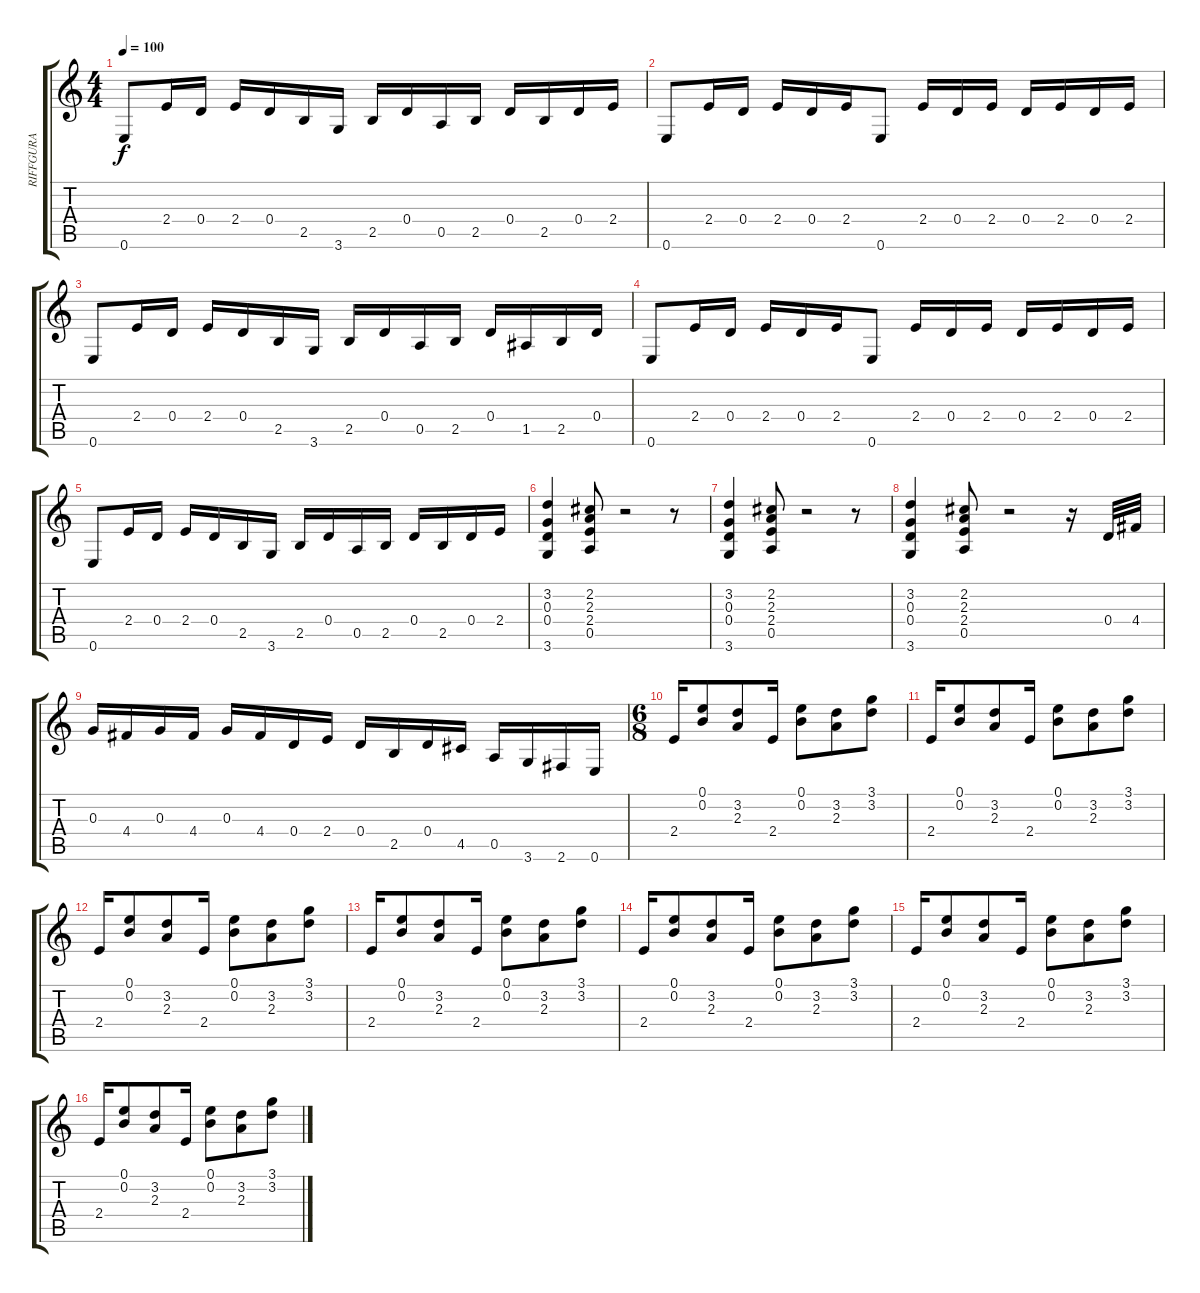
\track ("RIFFGURA" "RIFFGURA") {instrument overdrivenguitar}
\staff {score tabs}
\tuning (E4 B3 G3 D3 A2 E2) {hide}
\ts (4 4)
\tempo 100
\clef g2
\ks c
0.6.8{dy f} 2.4.16 0.4.16 2.4.16 0.4.16 2.5.16 3.6.16 2.5.16 0.4.16 0.5.16 2.5.16 0.4.16 2.5.16 0.4.16 2.4.16 |
0.6.8 2.4.16 0.4.16 2.4.16 0.4.16 2.4.16 0.6.8 2.4.16 0.4.16 2.4.16 0.4.16 2.4.16 0.4.16 2.4.16 |
0.6.8 2.4.16 0.4.16 2.4.16 0.4.16 2.5.16 3.6.16 2.5.16 0.4.16 0.5.16 2.5.16 0.4.16 1.5.16 2.5.16 0.4.16 |
0.6.8 2.4.16 0.4.16 2.4.16 0.4.16 2.4.16 0.6.8 2.4.16 0.4.16 2.4.16 0.4.16 2.4.16 0.4.16 2.4.16 |
0.6.8 2.4.16 0.4.16 2.4.16 0.4.16 2.5.16 3.6.16 2.5.16 0.4.16 0.5.16 2.5.16 0.4.16 2.5.16 0.4.16 2.4.16 |
(3.2 0.3 0.4 3.6).4 (2.2 2.3 2.4 0.5).8 r.2 r.8 |
(3.2 0.3 0.4 3.6).4 (2.2 2.3 2.4 0.5).8 r.2 r.8 |
(3.2 0.3 0.4 3.6).4 (2.2 2.3 2.4 0.5).8 r.2 r.16 0.4.32 4.4.32 |
0.3.16 4.4.16 0.3.16 4.4.16 0.3.16 4.4.16 0.4.16 2.4.16 0.4.16 2.5.16 0.4.16 4.5.16 0.5.16 3.6.16 2.6.16 0.6.16 |
\ts (6 8)
2.4.16{volume 14} (0.1 0.2).8 (3.2 2.3).8 2.4.16 (0.1 0.2).8 (3.2 2.3).8 (3.1 3.2).8 |
2.4.16 (0.1 0.2).8 (3.2 2.3).8 2.4.16 (0.1 0.2).8 (3.2 2.3).8 (3.1 3.2).8 |
2.4.16 (0.1 0.2).8 (3.2 2.3).8 2.4.16 (0.1 0.2).8 (3.2 2.3).8 (3.1 3.2).8 |
2.4.16 (0.1 0.2).8 (3.2 2.3).8 2.4.16 (0.1 0.2).8 (3.2 2.3).8 (3.1 3.2).8 |
2.4.16 (0.1 0.2).8 (3.2 2.3).8 2.4.16 (0.1 0.2).8 (3.2 2.3).8 (3.1 3.2).8 |
2.4.16 (0.1 0.2).8 (3.2 2.3).8 2.4.16 (0.1 0.2).8 (3.2 2.3).8 (3.1 3.2).8 |
2.4.16 (0.1 0.2).8 (3.2 2.3).8 2.4.16 (0.1 0.2).8 (3.2 2.3).8 (3.1 3.2).8
